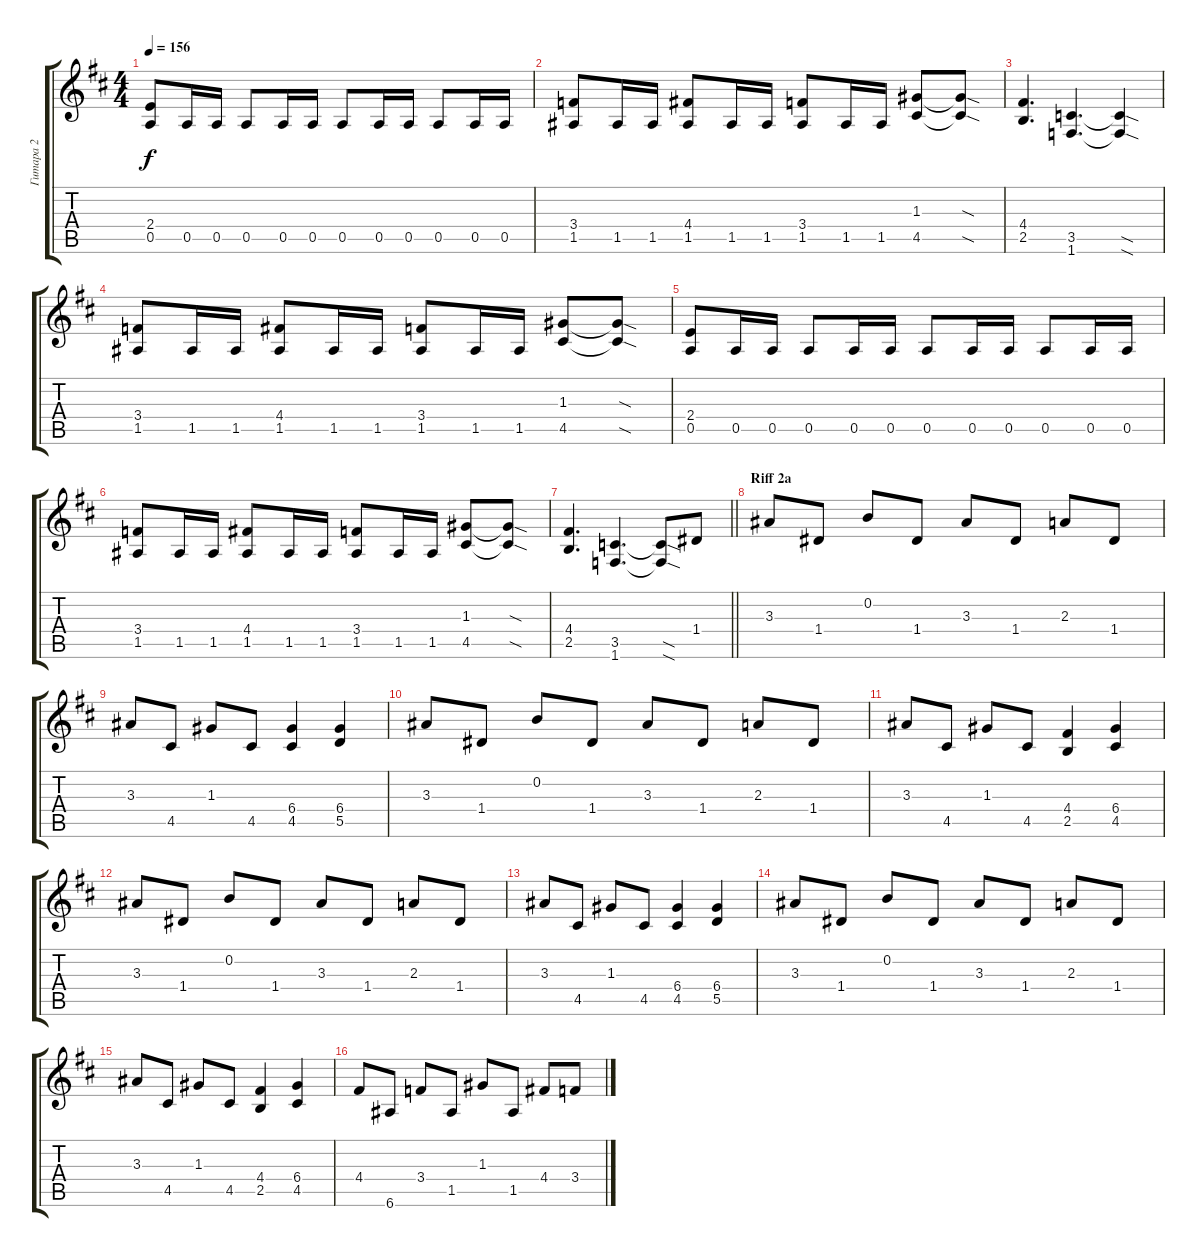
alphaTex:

\track ("Гитара 2" "Гитара 2") {instrument distortionguitar}
\staff {score tabs}
\tuning (E4 B3 G3 D3 A2 E2) {hide}
\ts (4 4)
\tempo 156
\clef g2
\ks bminor
(2.4 0.5).8{dy f} 0.5.16 0.5.16 0.5.8 0.5.16 0.5.16 0.5.8 0.5.16 0.5.16 0.5.8 0.5.16 0.5.16 |
(3.4 1.5).8 1.5.16 1.5.16 (4.4 1.5).8 1.5.16 1.5.16 (3.4 1.5).8 1.5.16 1.5.16 (1.3 4.5).8 (1.3{sod t} 4.5{sod t}).8 |
(4.4 2.5).4{d} (3.5 1.6).4{d} (3.5{sod t} 1.6{sod t}).4 |
(3.4 1.5).8 1.5.16 1.5.16 (4.4 1.5).8 1.5.16 1.5.16 (3.4 1.5).8 1.5.16 1.5.16 (1.3 4.5).8 (1.3{sod t} 4.5{sod t}).8 |
(2.4 0.5).8 0.5.16 0.5.16 0.5.8 0.5.16 0.5.16 0.5.8 0.5.16 0.5.16 0.5.8 0.5.16 0.5.16 |
(3.4 1.5).8 1.5.16 1.5.16 (4.4 1.5).8 1.5.16 1.5.16 (3.4 1.5).8 1.5.16 1.5.16 (1.3 4.5).8 (1.3{sod t} 4.5{sod t}).8 |
\barLineRight lightlight
(4.4 2.5).4{d} (3.5 1.6).4{d} (3.5{sod t} 1.6{sod t}).8 1.4.8 |
\section ("" "Riff 2a")
3.3.8 1.4.8 0.2.8 1.4.8 3.3.8 1.4.8 2.3.8 1.4.8 |
3.3.8 4.5.8 1.3.8 4.5.8 (6.4 4.5).4 (6.4 5.5).4 |
3.3.8 1.4.8 0.2.8 1.4.8 3.3.8 1.4.8 2.3.8 1.4.8 |
3.3.8 4.5.8 1.3.8 4.5.8 (4.4 2.5).4 (6.4 4.5).4 |
3.3.8 1.4.8 0.2.8 1.4.8 3.3.8 1.4.8 2.3.8 1.4.8 |
3.3.8 4.5.8 1.3.8 4.5.8 (6.4 4.5).4 (6.4 5.5).4 |
3.3.8 1.4.8 0.2.8 1.4.8 3.3.8 1.4.8 2.3.8 1.4.8 |
3.3.8 4.5.8 1.3.8 4.5.8 (4.4 2.5).4 (6.4 4.5).4 |
4.4.8 6.6.8 3.4.8 1.5.8 1.3.8 1.5.8 4.4.8 3.4.8
